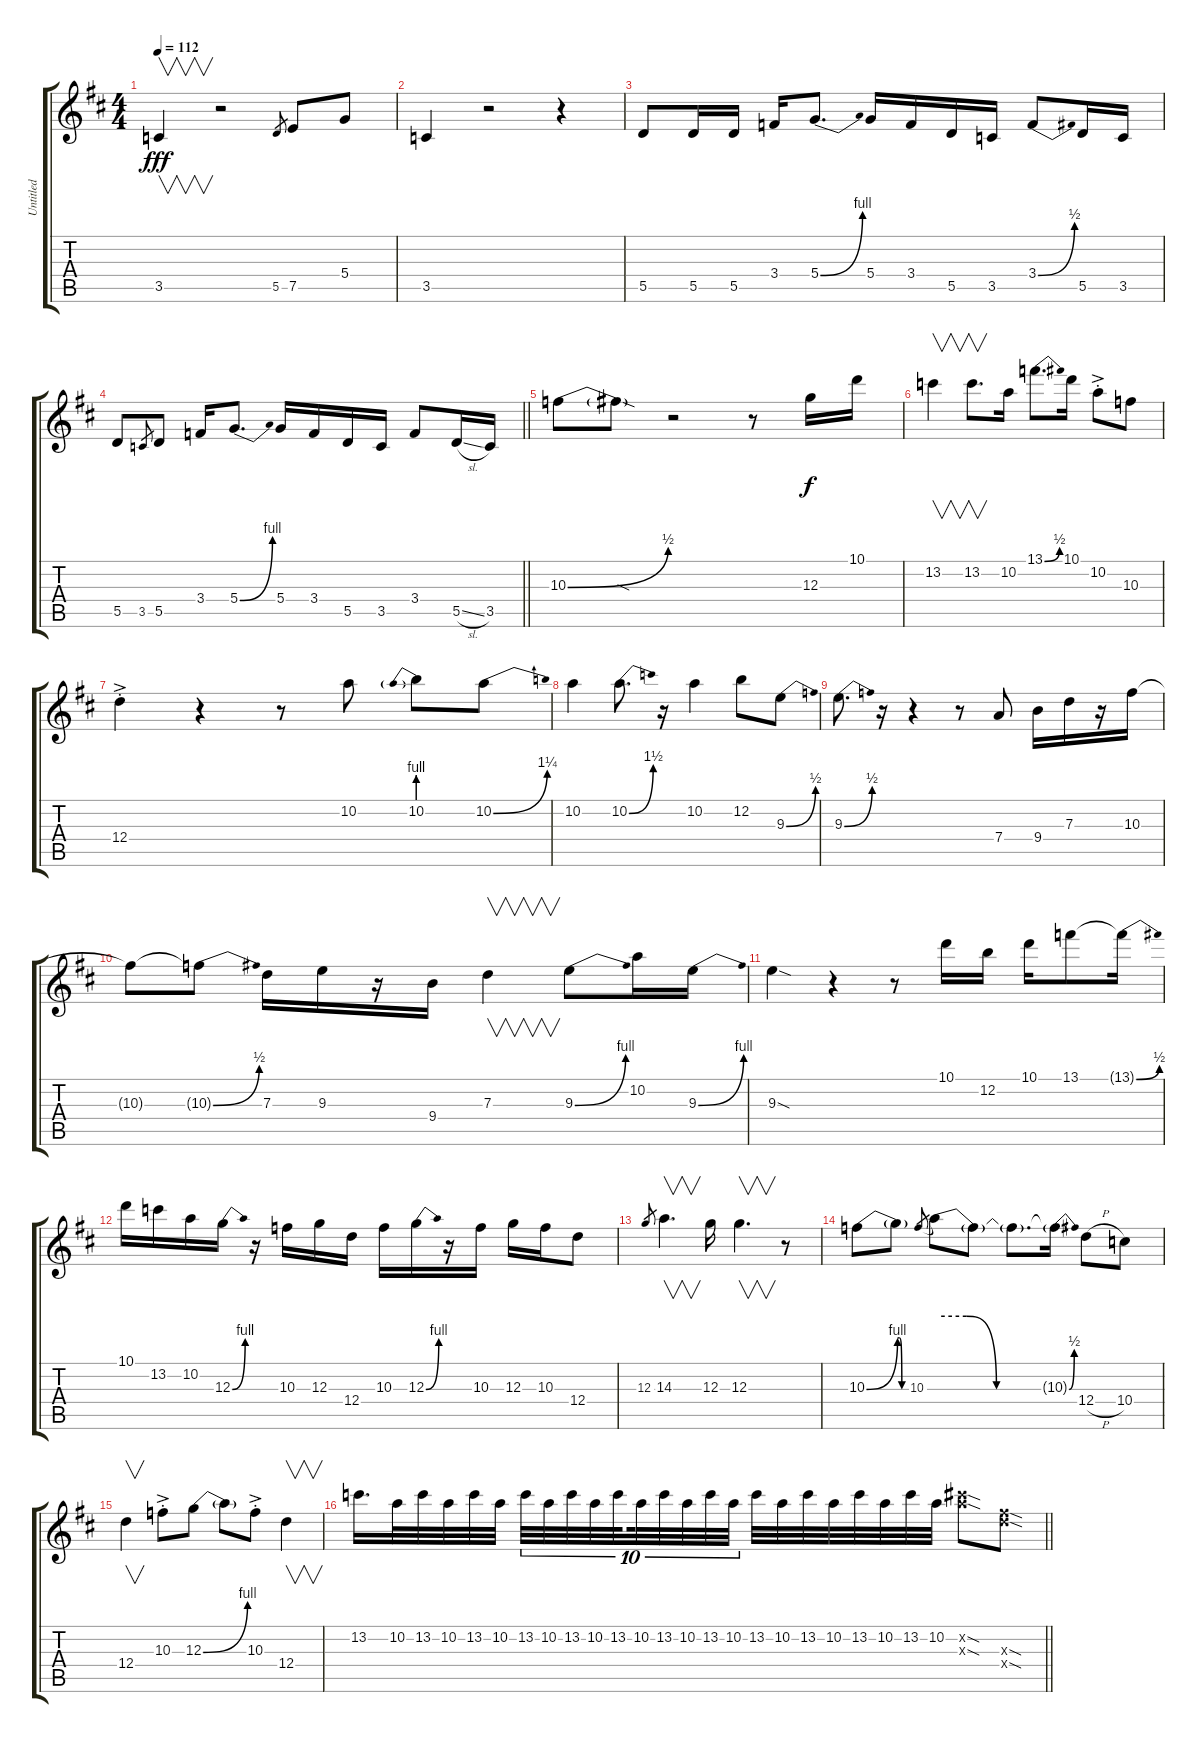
\track ("Untitled" "Untitled") {instrument distortionguitar}
\staff {score tabs}
\tuning (E4 B3 G3 D3 A2 E2) {hide}
\ts (4 4)
\tempo 112
\clef g2
\ks d
3.5.4{v dy fff} r.2 5.5.8{gr} 7.5.8 5.4.8 |
3.5.4 r.2 r.4 |
5.5.8 5.5.16 5.5.16 3.4.16 5.4{be (bend 0 0 60 4)}.8{d} 5.4.16 3.4.16 5.5.16 3.5.16 3.4{be (bend 0 0 60 2)}.8 5.5.16 3.5.16 |
\barLineRight lightlight
5.5.8 3.5.8{gr} 5.5.8 3.4.16 5.4{be (bend 0 0 60 4)}.8{d} 5.4.16 3.4.16 5.5.16 3.5.16 3.4.8 5.5{sl}.16 3.5.16 |
\section ("" "")
10.3{be (bend 0 0 60 2)}.8 10.3{sod t}.8 r.2 r.8 12.3.16{dy f} 10.1.16 |
13.2.4{v} 13.2.8{v d} 10.2.16 13.1{be (bend 0 0 60 2)}.8{d} 10.1.16 10.2{ac st}.8 10.3.8 |
12.4{ac st}.4 r.4 r.8 10.2.8 10.2{be (prebend 0 4 60 4)}.8 10.2{be (bend 0 0 60 5)}.8 |
10.2.4 10.2{be (bend 0 0 60 6)}.8{d} r.16 10.2.4 12.2.8 9.3{be (bend 0 0 60 2)}.8 |
9.3{be (bend 0 0 60 2)}.8{d} r.16 r.4 r.8 7.4.8 9.4.16 7.3.16 r.16 10.3.16 |
10.3{t}.8 10.3{be (bend 0 0 60 2) t}.8 7.3.16 9.3.16 r.16 9.4.16 7.3.4{v} 9.3{be (bend 0 0 60 4)}.8 10.2.16 9.3{be (bend 0 0 60 4)}.16 |
9.3{sod}.4 r.4 r.8 10.1.16 12.2.16 10.1.16 13.1.8 13.1{be (bend 0 0 60 2) t}.16 |
10.1.16 13.2.16 10.2.16 12.3{be (bend 0 0 60 4)}.16 r.16 10.3.16 12.3.16 12.4.16 10.3.16 12.3{be (bend 0 0 60 4)}.16 r.16 10.3.16 12.3.16 10.3.16 12.4.8 |
12.3.8{gr} 14.3.4{v d} 12.3.16 12.3.4{v d} r.8 |
10.3{be (bend 0 0 60 4)}.8 10.3{be (custom 0 4 15 4 30 0 60 0) t}.8 10.3.8{gr} 10.3{be (custom 0 8 15 8 30 0 60 0) t}.8 10.3{t}.8 10.3{t}.8{d} 10.3{be (bend 0 0 60 2) t}.16 12.4{h}.8 10.4.8 |
12.4.4{v} 10.3{ac st}.8 12.3{be (bend 0 0 60 4)}.8 12.3{t}.8 10.3{ac st}.8 12.4.4{v} |
\barLineRight lightlight
13.2.16{d} 10.2.32 13.2.32 10.2.32 13.2.32 10.2.32 13.2.32{tu (10 8)} 10.2.32{tu (10 8)} 13.2.32{tu (10 8)} 10.2.32{tu (10 8)} 13.2.32{tu (10 8) beam splitsecondary} 10.2.32{tu (10 8)} 13.2.32{tu (10 8)} 10.2.32{tu (10 8)} 13.2.32{tu (10 8)} 10.2.32{tu (10 8)} 13.2.32 10.2.32 13.2.32 10.2.32 13.2.32 10.2.32 13.2.32 10.2.32 (14.2{sod x} 14.3{sod x}).8 (11.3{sod x} 12.4{sod x}).8
